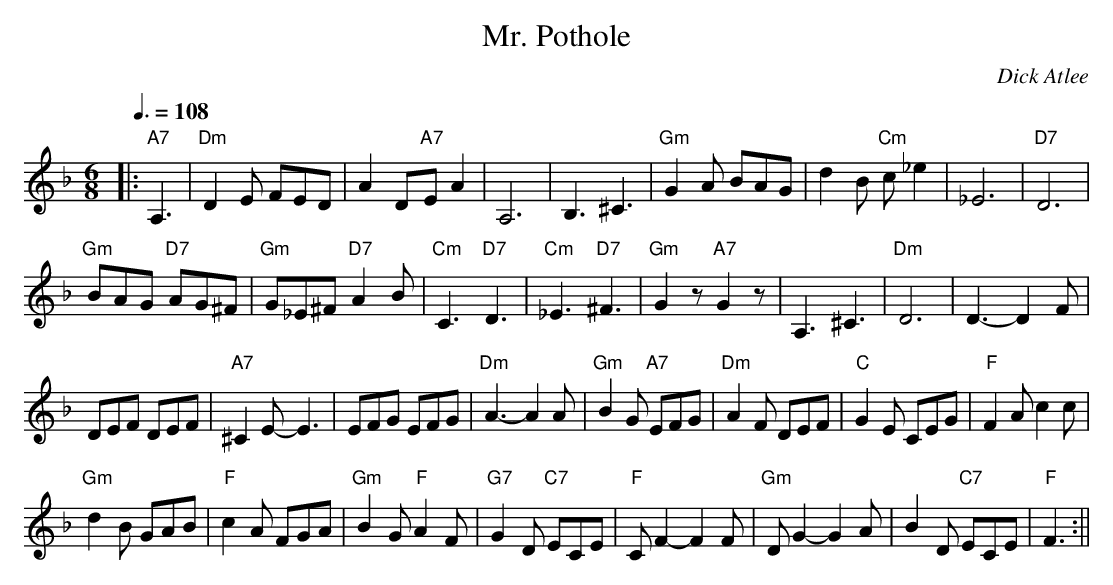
X:1
T:Mr. Pothole
M:6/8
L:1/8
Q:3/8=108
C:Dick Atlee
K:Dm
|: "A7" A,3 | "Dm" D2 E FED | A2 D-"A7"E A2 | A,6 | B,3 ^C3 |
"Gm" G2 A BAG | d2 B "Cm" c _e2 | _E6 | "D7" D6 | !
"Gm" BAG "D7" AG^F | "Gm" G_E^F "D7" A2 B |
"Cm" C3 "D7" D3 | "Cm" _E3 "D7" ^F3 | "Gm" G2 z "A7" G2 z |
A,3 ^C3 | "Dm" D6 | D3-D2 F | !
DEF DEF | "A7" ^C2 E-E3 | EFG EFG | "Dm" A3-A2 A |
"Gm" B2 G "A7" EFG | "Dm" A2 F DEF | "C" G2 E CEG | "F" F2 A c2 c | !
"Gm" d2 B GAB | "F" c2 A FGA | "Gm" B2 G "F" A2 F |
"G7" G2 D "C7" ECE | "F" C F2-F2 F | "Gm" D G2-G2 A |
B2 D "C7" ECE | "F" F3 :||
